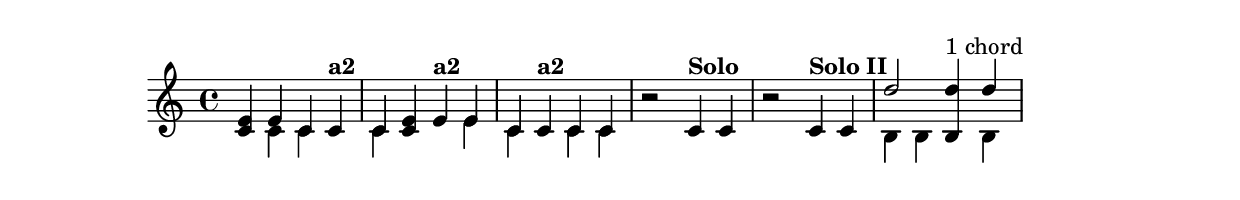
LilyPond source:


\header {
  texidoc ="Overrides for the part-combiner, affecting only one moment.
  The @code{partcombine...Once} override applies only to one moment, after which the
  old override -- if any -- is in effect again.
"
}

\layout { ragged-right = ##t }

\version "2.19.29"

mI = \relative {
	e'4 e \once \partcombineApart c c |
	\partcombineApart c \once \partcombineChords e e e |
	c \once \partcombineUnisono c c c |
	\partcombineAutomatic \once \partcombineSoloI r2 c4 c |
	\once \partcombineSoloII R1 |
	d'2 \once \partcombineChords d4^"1 chord" d|
}
mII = \relative {
	c'4 \once \partcombineApart c c c |
	c c \once \partcombineAutomatic e e |
	c c c c |
	R1 |
	r2 c4 c |
	b4 b b b |
}

\score {
	\new Staff \partcombine \mI \mII
}
